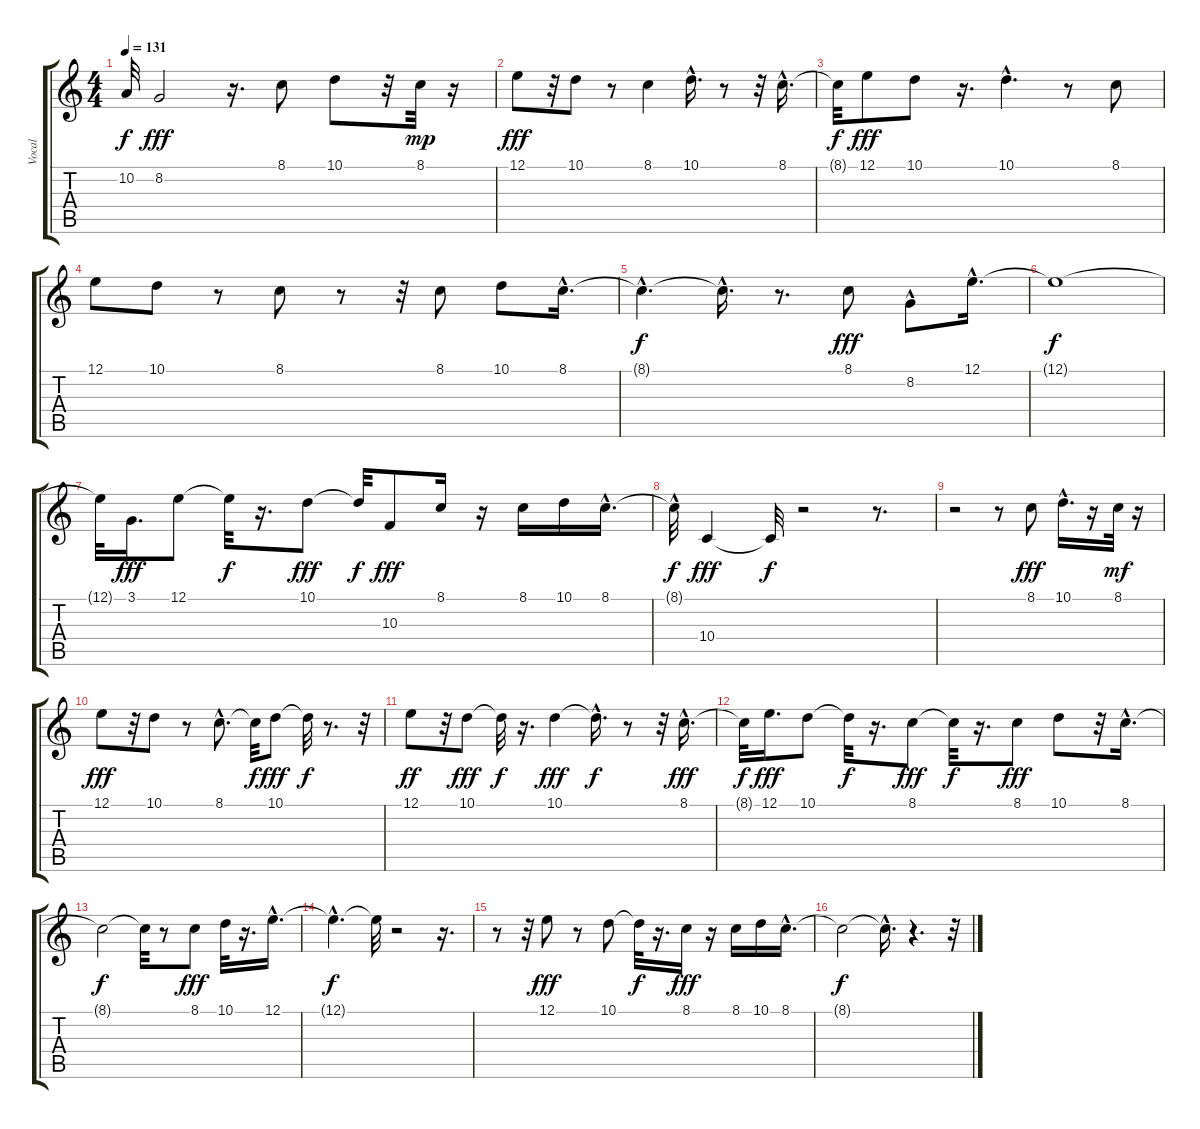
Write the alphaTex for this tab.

\track ("Vocal" "Vocal") {instrument acousticgrandpiano}
\staff {score tabs}
\tuning (E4 B3 G3 D3 A2 E2) {hide}
\ts (4 4)
\tempo 131
\clef g2
\ks c
10.2{t}.32{dy f} 8.2.2{dy fff} r.16{d} 8.1.8 10.1.8 r.32 8.1.32{dy mp} r.16 |
12.1.8{dy fff} r.32 10.1.8 r.8 8.1.4 10.1{hac}.16{d} r.8 r.32 8.1{hac}.16{d} |
8.1{t}.32{dy f} 12.1.8{dy fff} 10.1.8 r.16{d} 10.1{hac}.4{d} r.8 8.1.8 |
12.1.8 10.1.8 r.8 8.1.8 r.8 r.32 8.1.8 10.1.8 8.1{hac}.16{d} |
8.1{hac t}.4{d dy f} 8.1{hac t}.16{d} r.8{d} 8.1.8{dy fff} 8.2{hac}.8 12.1{hac}.16{d} |
12.1{t}.1{dy f} |
12.1{t}.32 3.1.16{d dy fff} 12.1.8 12.1{t}.32{dy f} r.16{d} 10.1.8{dy fff} 10.1{t}.32{dy f} 10.3.8{dy fff} 8.1.16 r.16 8.1.16 10.1.16 8.1{hac}.16{d} |
8.1{hac t}.32{dy f} 10.4.4{dy fff} 10.4{t}.32{dy f} r.2 r.8{d} |
r.2 r.8 8.1.8{dy fff} 10.1{hac}.16{d} r.16 8.1.32{dy mf} r.16 |
12.1.8{dy fff} r.32 10.1.8 r.8 8.1{hac}.8{d} 8.1{t}.32{dy f} 10.1.8{dy fff} 10.1{t}.32{dy f} r.8{d} r.32 |
12.1.8{dy ff} r.32 10.1.8{dy fff} 10.1{t}.32{dy f} r.16{d} 10.1.4{dy fff} 10.1{hac t}.16{d dy f} r.8 r.32 8.1{hac}.16{d dy fff} |
8.1{t}.32{dy f} 12.1.16{d dy fff} 10.1.8 10.1{t}.32{dy f} r.16{d} 8.1.8{dy fff} 8.1{t}.32{dy f} r.16{d} 8.1.8{dy fff} 10.1.8 r.32 8.1{hac}.16{d} |
8.1{t}.2{dy f} 8.1{t}.32 r.8 8.1.8{dy fff} 10.1.32 r.16{d} 12.1{hac}.16{d} |
12.1{hac t}.4{d dy f} 12.1{t}.32 r.2 r.16{d} |
r.8 r.32 12.1.8{dy fff} r.8 10.1.8 10.1{t}.32{dy f} r.16{d} 8.1.16{dy fff} r.16 8.1.16 10.1.16 8.1{hac}.16{d} |
8.1{t}.2{dy f} 8.1{hac t}.16{d} r.4{d} r.32
